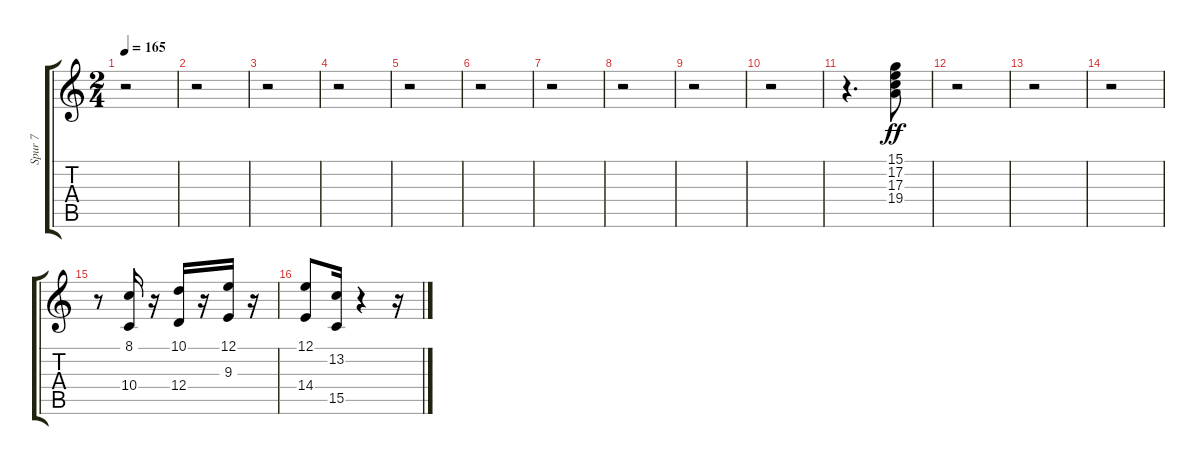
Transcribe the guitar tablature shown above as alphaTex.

\track ("Spur 7" "Spur 7") {instrument brasssection}
\staff {score tabs}
\tuning (E4 B3 G3 D3 A2 E2) {hide}
\ts (2 4)
\tempo 165
\clef g2
\ks c
r.2{dy ff} |
r.2 |
r.2 |
r.2 |
r.2 |
r.2 |
r.2 |
r.2 |
r.2 |
r.2 |
r.4{d} (15.1 17.2 17.3 19.4).8 |
r.2 |
r.2 |
r.2 |
r.8 (8.1 10.4).16 r.16 (10.1 12.4).16 r.16 (12.1 9.3).16 r.16 |
(12.1 14.4).8 (13.2 15.5).16 r.4 r.16
